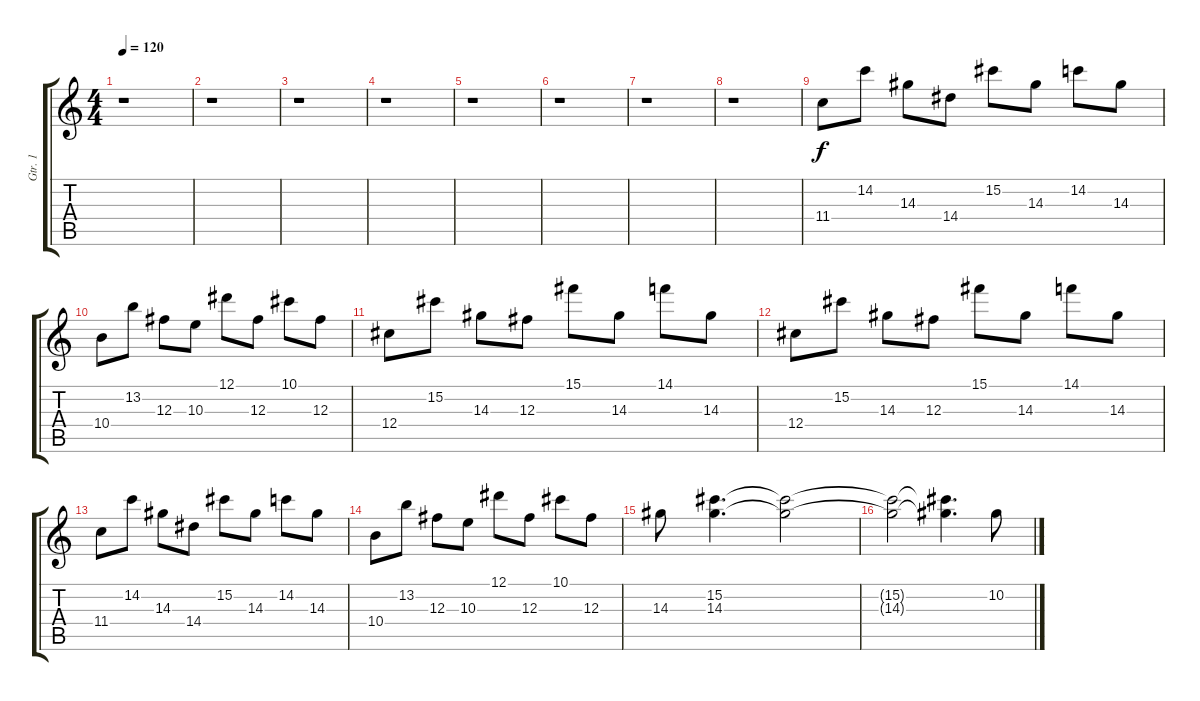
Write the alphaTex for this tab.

\track ("Gtr. 1" "Gtr. 1") {instrument overdrivenguitar}
\staff {score tabs}
\tuning (Eb4 Bb3 Gb3 Db3 Ab2 Eb2) {hide}
\ts (4 4)
\tempo 120
\clef g2
\ks c
r.1{dy f} |
r.1 |
r.1 |
r.1 |
r.1 |
r.1 |
r.1 |
r.1 |
11.4.8 14.2.8 14.3.8 14.4.8 15.2.8 14.3.8 14.2.8 14.3.8 |
10.4.8 13.2.8 12.3.8 10.3.8 12.1.8 12.3.8 10.1.8 12.3.8 |
12.4.8 15.2.8 14.3.8 12.3.8 15.1.8 14.3.8 14.1.8 14.3.8 |
12.4.8 15.2.8 14.3.8 12.3.8 15.1.8 14.3.8 14.1.8 14.3.8 |
11.4.8 14.2.8 14.3.8 14.4.8 15.2.8 14.3.8 14.2.8 14.3.8 |
10.4.8 13.2.8 12.3.8 10.3.8 12.1.8 12.3.8 10.1.8 12.3.8 |
14.3.8 (15.2 14.3).4{d} (15.2{t} 14.3{t}).2 |
(15.2{t} 14.3{t}).2 (15.2{t} 14.3{t}).4{d} 10.2{h}.8
